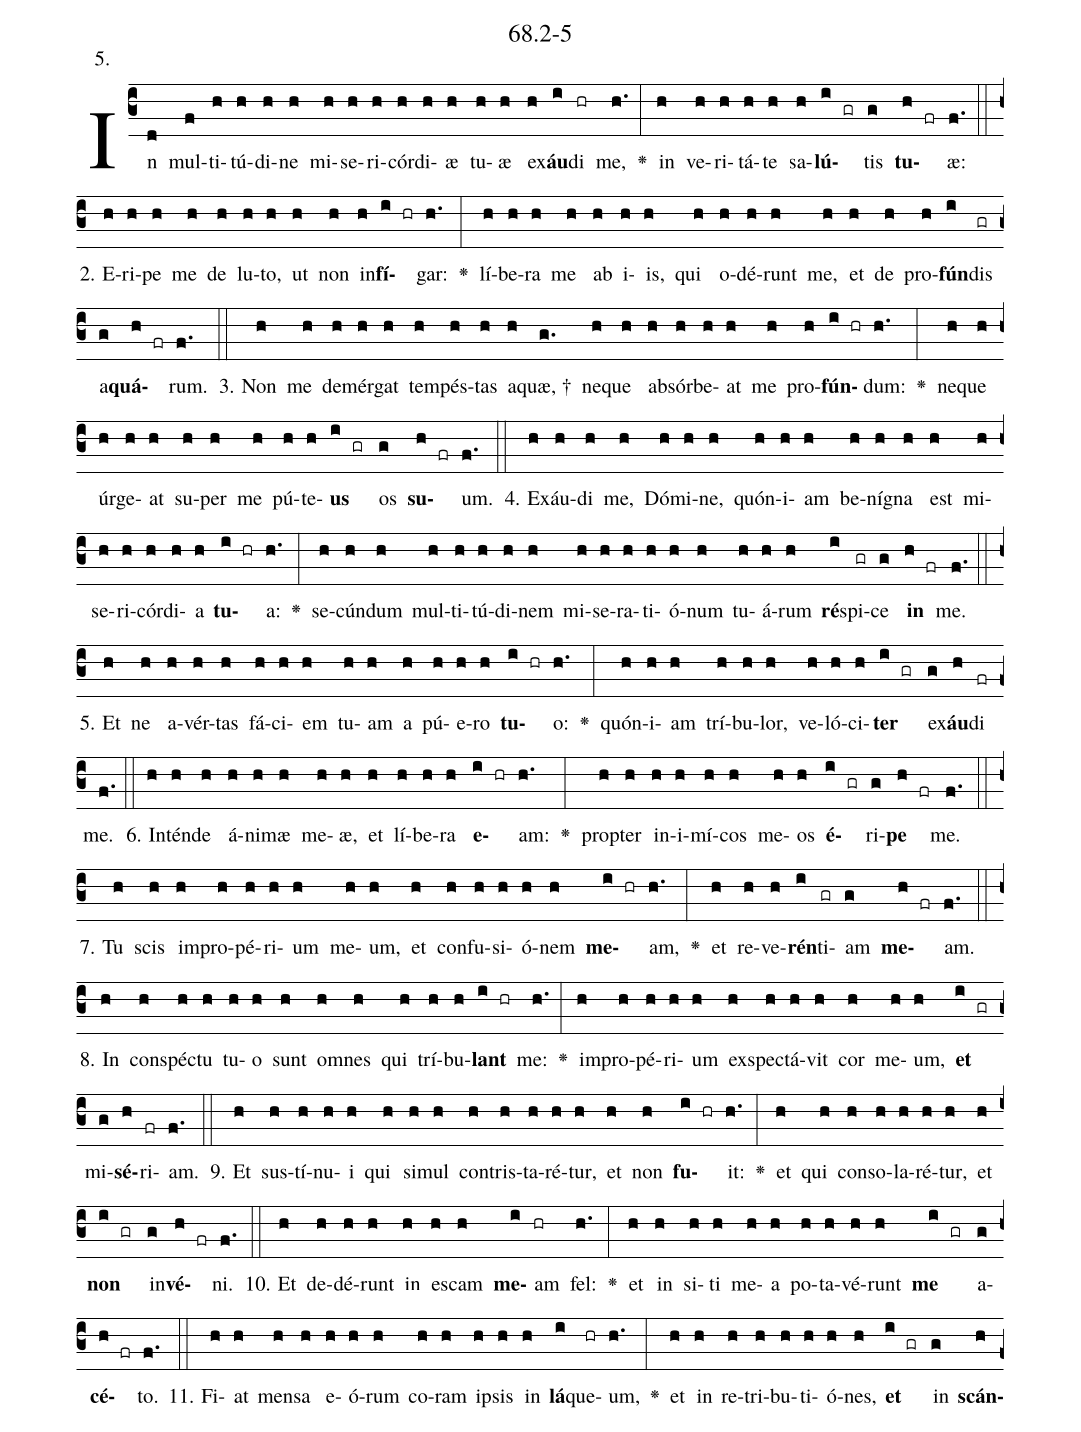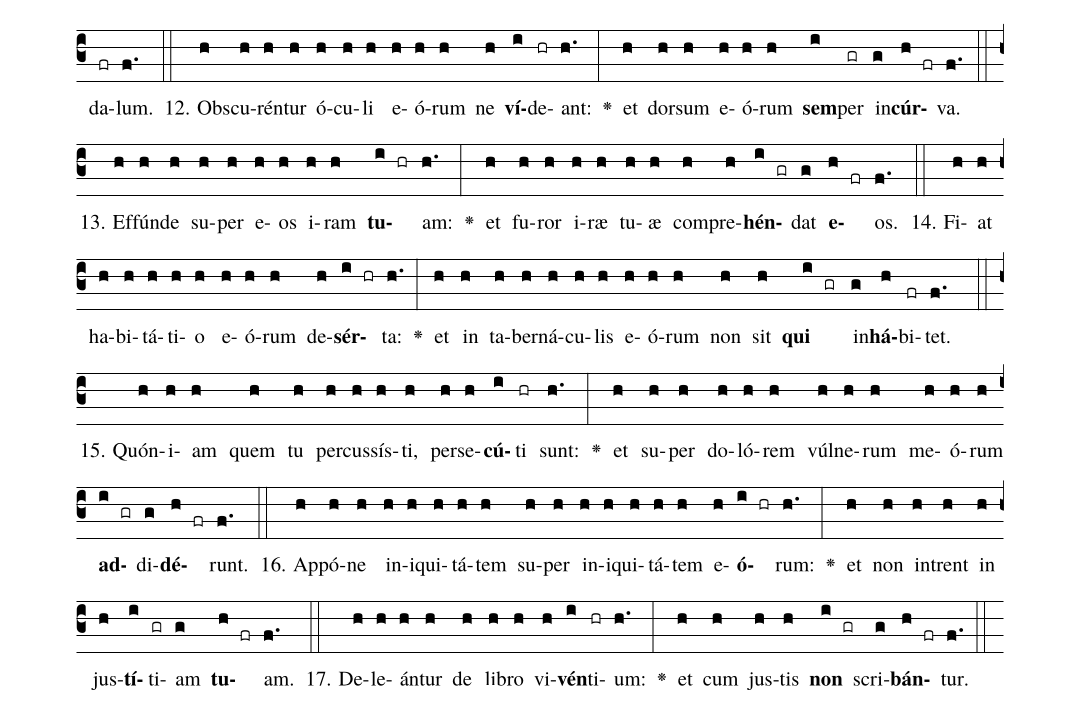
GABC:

name: 68.2-5;
annotation: 5.;
%%
(c3)In(d) mul(f)ti(h)tú(h)di(h)ne(h) mi(h)se(h)ri(h)cór(h)di(h)æ(h) tu(h)æ(h) ex(h)<b>áu</b>(i)di(hr) me,(h.) <v>\greheightstar</v>(:) in(h) ve(h)ri(h)tá(h)te(h) sa(h)<b>lú</b>(i gr)tis(g) <b>tu</b>(h fr)æ:(f.) (::)
2. E(h)ri(h)pe(h) me(h) de(h) lu(h)to,(h) ut(h) non(h) in(h)<b>fí</b>(i hr)gar:(h.) <v>\greheightstar</v>(:) lí(h)be(h)ra(h) me(h) ab(h) i(h)is,(h) qui(h) o(h)dé(h)runt(h) me,(h) et(h) de(h) pro(h)<b>fún</b>(i)dis(gr) a(g)<b>quá</b>(h fr)rum.(f.) (::)
3. Non(h) me(h) de(h)mér(h)gat(h) tem(h)pés(h)tas(h) a(h)quæ, †(g.) ne(h)que(h) ab(h)sór(h)be(h)at(h) me(h) pro(h)<b>fún</b>(i hr)dum:(h.) <v>\greheightstar</v>(:) ne(h)que(h) úr(h)ge(h)at(h) su(h)per(h) me(h) pú(h)te(h)<b>us</b>(i gr) os(g) <b>su</b>(h fr)um.(f.) (::)
4. Ex(h)áu(h)di(h) me,(h) Dó(h)mi(h)ne,(h) quón(h)i(h)am(h) be(h)ní(h)gna(h) est(h) mi(h)se(h)ri(h)cór(h)di(h)a(h) <b>tu</b>(i hr)a:(h.) <v>\greheightstar</v>(:) se(h)cún(h)dum(h) mul(h)ti(h)tú(h)di(h)nem(h) mi(h)se(h)ra(h)ti(h)ó(h)num(h) tu(h)á(h)rum(h) <b>ré</b>(i)spi(gr)ce(g) <b>in</b>(h fr) me.(f.) (::)
5. Et(h) ne(h) a(h)vér(h)tas(h) fá(h)ci(h)em(h) tu(h)am(h) a(h) pú(h)e(h)ro(h) <b>tu</b>(i hr)o:(h.) <v>\greheightstar</v>(:) quón(h)i(h)am(h) trí(h)bu(h)lor,(h) ve(h)ló(h)ci(h)<b>ter</b>(i gr) ex(g)<b>áu</b>(h)di(fr) me.(f.) (::)
6. In(h)tén(h)de(h) á(h)ni(h)mæ(h) me(h)æ,(h) et(h) lí(h)be(h)ra(h) <b>e</b>(i hr)am:(h.) <v>\greheightstar</v>(:) prop(h)ter(h) in(h)i(h)mí(h)cos(h) me(h)os(h) <b>é</b>(i gr)ri(g)<b>pe</b>(h fr) me.(f.) (::)
7. Tu(h) scis(h) im(h)pro(h)pé(h)ri(h)um(h) me(h)um,(h) et(h) con(h)fu(h)si(h)ó(h)nem(h) <b>me</b>(i hr)am,(h.) <v>\greheightstar</v>(:) et(h) re(h)ve(h)<b>rén</b>(i)ti(gr)am(g) <b>me</b>(h fr)am.(f.) (::)
8. In(h) con(h)spéc(h)tu(h) tu(h)o(h) sunt(h) om(h)nes(h) qui(h) trí(h)bu(h)<b>lant</b>(i hr) me:(h.) <v>\greheightstar</v>(:) im(h)pro(h)pé(h)ri(h)um(h) ex(h)spec(h)tá(h)vit(h) cor(h) me(h)um,(h) <b>et</b>(i gr) mi(g)<b>sé</b>(h)ri(fr)am.(f.) (::)
9. Et(h) sus(h)tí(h)nu(h)i(h) qui(h) si(h)mul(h) con(h)tris(h)ta(h)ré(h)tur,(h) et(h) non(h) <b>fu</b>(i hr)it:(h.) <v>\greheightstar</v>(:) et(h) qui(h) con(h)so(h)la(h)ré(h)tur,(h) et(h) <b>non</b>(i gr) in(g)<b>vé</b>(h fr)ni.(f.) (::)
10. Et(h) de(h)dé(h)runt(h) in(h) es(h)cam(h) <b>me</b>(i)am(hr) fel:(h.) <v>\greheightstar</v>(:) et(h) in(h) si(h)ti(h) me(h)a(h) po(h)ta(h)vé(h)runt(h) <b>me</b>(i gr) a(g)<b>cé</b>(h fr)to.(f.) (::)
11. Fi(h)at(h) men(h)sa(h) e(h)ó(h)rum(h) co(h)ram(h) ip(h)sis(h) in(h) <b>lá</b>(i)que(hr)um,(h.) <v>\greheightstar</v>(:) et(h) in(h) re(h)tri(h)bu(h)ti(h)ó(h)nes,(h) <b>et</b>(i gr) in(g) <b>scán</b>(h)da(fr)lum.(f.) (::)
12. Obs(h)cu(h)rén(h)tur(h) ó(h)cu(h)li(h) e(h)ó(h)rum(h) ne(h) <b>ví</b>(i)de(hr)ant:(h.) <v>\greheightstar</v>(:) et(h) dor(h)sum(h) e(h)ó(h)rum(h) <b>sem</b>(i)per(gr) in(g)<b>cúr</b>(h fr)va.(f.) (::)
13. Ef(h)fún(h)de(h) su(h)per(h) e(h)os(h) i(h)ram(h) <b>tu</b>(i hr)am:(h.) <v>\greheightstar</v>(:) et(h) fu(h)ror(h) i(h)ræ(h) tu(h)æ(h) com(h)pre(h)<b>hén</b>(i gr)dat(g) <b>e</b>(h fr)os.(f.) (::)
14. Fi(h)at(h) ha(h)bi(h)tá(h)ti(h)o(h) e(h)ó(h)rum(h) de(h)<b>sér</b>(i hr)ta:(h.) <v>\greheightstar</v>(:) et(h) in(h) ta(h)ber(h)ná(h)cu(h)lis(h) e(h)ó(h)rum(h) non(h) sit(h) <b>qui</b>(i gr) in(g)<b>há</b>(h)bi(fr)tet.(f.) (::)
15. Quón(h)i(h)am(h) quem(h) tu(h) per(h)cus(h)sís(h)ti,(h) per(h)se(h)<b>cú</b>(i)ti(hr) sunt:(h.) <v>\greheightstar</v>(:) et(h) su(h)per(h) do(h)ló(h)rem(h) vúl(h)ne(h)rum(h) me(h)ó(h)rum(h) <b>ad</b>(i gr)di(g)<b>dé</b>(h fr)runt.(f.) (::)
16. Ap(h)pó(h)ne(h) in(h)i(h)qui(h)tá(h)tem(h) su(h)per(h) in(h)i(h)qui(h)tá(h)tem(h) e(h)<b>ó</b>(i hr)rum:(h.) <v>\greheightstar</v>(:) et(h) non(h) in(h)trent(h) in(h) jus(h)<b>tí</b>(i)ti(gr)am(g) <b>tu</b>(h fr)am.(f.) (::)
17. De(h)le(h)án(h)tur(h) de(h) li(h)bro(h) vi(h)<b>vén</b>(i)ti(hr)um:(h.) <v>\greheightstar</v>(:) et(h) cum(h) jus(h)tis(h) <b>non</b>(i gr) scri(g)<b>bán</b>(h fr)tur.(f.) (::)
